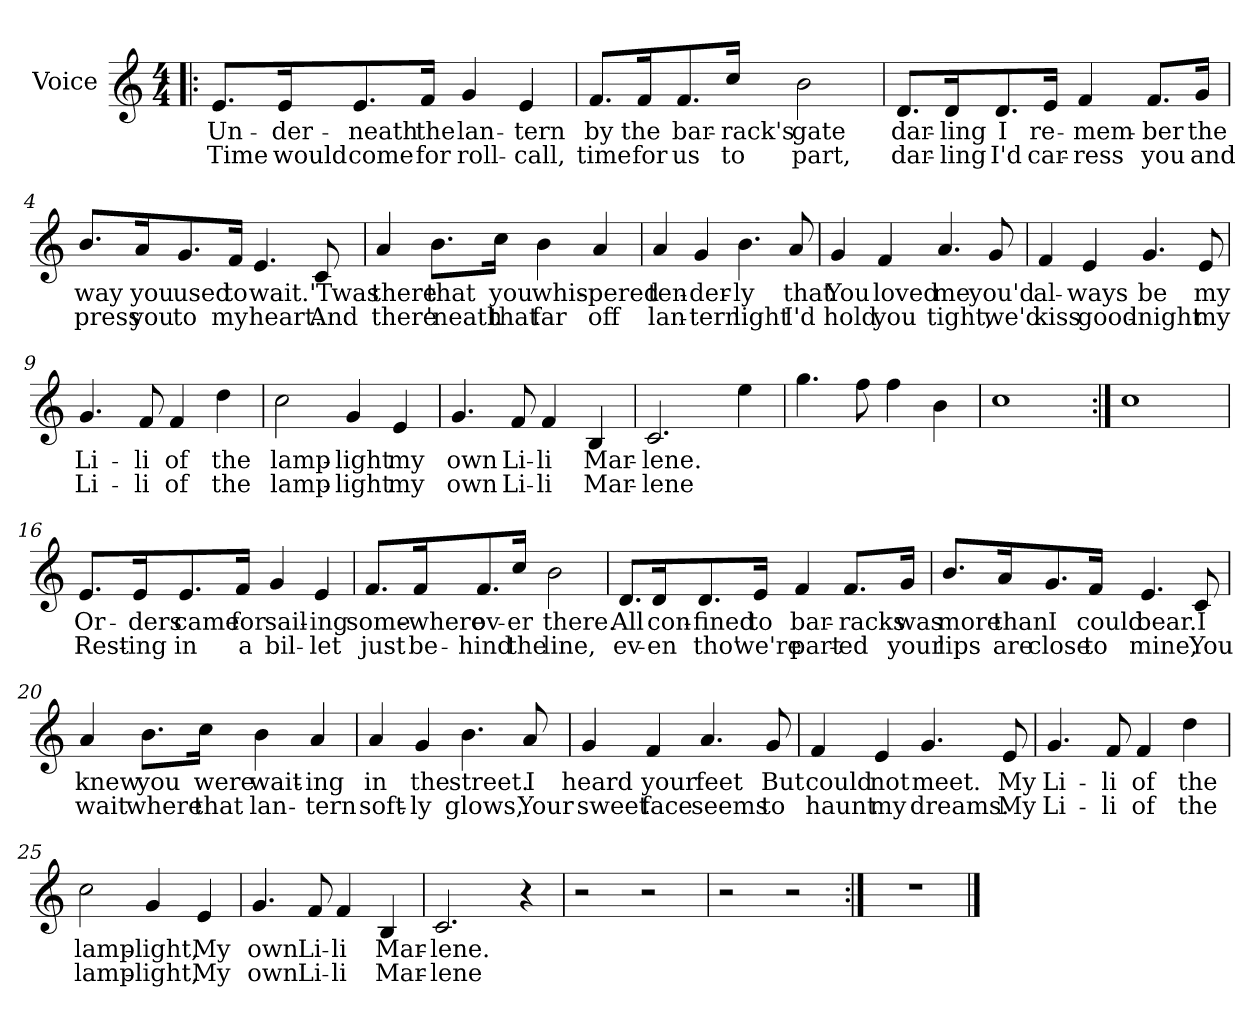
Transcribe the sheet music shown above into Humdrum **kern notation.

**kern	**text	**text
*part1	*part1	*part1
*staff1	*staff1	*staff1
*I"Voice	*	*
*I'Vo.	*	*
*clefG2	*	*
*k[]	*	*
*C:	*	*
*M4/4	*	*
=1!|:	=1!|:	=1!|:
8.e/L	Un-	-Time
16e/K	der-	would
8.e/	neath	come
16f/Jk	the	for
4g/	lan-	roll-
4e/	tern	call,
=2	=2	=2
8.f/L	by	time
16f/K	the	for
8.f/	bar-	-us
16cc/Jk	rack's	to
2b\	gate	part,
=3	=3	=3
8.d/L	dar-	dar-
16d/K	ling	ling
8.d/	I	I'd
16e/Jk	re-	car-
4f/	mem-	ress
8.f/L	ber	you
16g/Jk	the	and
!!LO:LB:g=z
=4	=4	=4
8.b/L	way	press
16a/K	you	you
8.g/	used	to
16f/Jk	to	my
4.e/	wait.	heart.
8c/	'Twas	And
=5	=5	=5
4a/	there	there
8.b\L	that	'neath
16cc\Jk	you	that
4b\	whis-	far
4a/	pered	off
=6	=6	=6
4a/	ten-	lan-
4g/	der-	tern
4.b\	ly	light
8a/	that	I'd
!!LO:LB:g=z
=7	=7	=7
4g/	You	hold
4f/	loved	you
4.a/	me	tight,
8g/	you'd	we'd
=8	=8	=8
4f/	al-	kiss
4e/	ways	good-
4.g/	be	night
8e/	my	my
=9	=9	=9
4.g/	Li-	Li-
8f/	li	li
4f/	of	of
4dd\	-the	the
=10	=10	=10
2cc\	lamp-	lamp-
4g/	light	light
4e/	my	my
!!LO:LB:g=z
=11	=11	=11
4.g/	-own	own
8f/	Li-	-Li-
4f/	-li	li
4B/	Mar-	Mar-
=12	=12	=12
2.c/	lene.	lene
4ee\	.	.
=13	=13	=13
4.gg\	.	.
8ff\	.	.
4ff\	.	.
4b\	.	.
=14	=14	=14
1cc	.	.
=15:|!	=15:|!	=15:|!
1cc	.	.
=16	=16	=16
8.e/L	Or-	Rest-
16e/K	ders	ing
8.e/	came	in
16f/Jk	for	a
4g/	sail-	bil-
4e/	ing	let
!!LO:LB:g=z
=17	=17	=17
8.f/L	some-	just
16f/K	where	be-
8.f/	ov-	hind
16cc/Jk	er	the
2b\	there.	line,
=18	=18	=18
8.d/L	All	ev-
16d/K	con-	en
8.d/	fined	tho'
16e/Jk	to	we're
4f/	bar-	part-
8.f/L	racks	ed
16g/Jk	was	your
=19	=19	=19
8.b/L	more	lips
16a/K	than	are
8.g/	I	close
16f/Jk	could	to
4.e/	bear.	mine,
8c/	I	You
!!LO:LB:g=z
=20	=20	=20
4a/	knew	wait
8.b\L	you	where
16cc\Jk	were	-that
4b\	wait-	lan-
4a/	ing	tern
=21	=21	=21
4a/	in	soft-
4g/	the	ly
4.b\	street.	glows,
8a/	I	Your
=22	=22	=22
4g/	heard	sweet
4f/	your	face
4.a/	feet	seems
8g/	But	to
=23	=23	=23
4f/	could	haunt
4e/	not	my
4.g/	meet.	dreams.
8e/	My	My
!!LO:LB:g=z
=24	=24	=24
4.g/	Li-	Li-
8f/	li	li
4f/	of	of
4dd\	the	the
=25	=25	=25
2cc\	lamp-	lamp-
4g/	light,	light,
4e/	My	My
=26	=26	=26
4.g/	own	own
8f/	Li-	Li-
4f/	li	li
4B/	Mar-	Mar-
=27	=27	=27
2.c/	lene.	lene
4r	.	.
=28	=28	=28
2r	.	.
2r	.	.
=29	=29	=29
2r	.	.
2r	.	.
=30:|!	=30:|!	=30:|!
1r	.	.
==	==	==
*-	*-	*-
